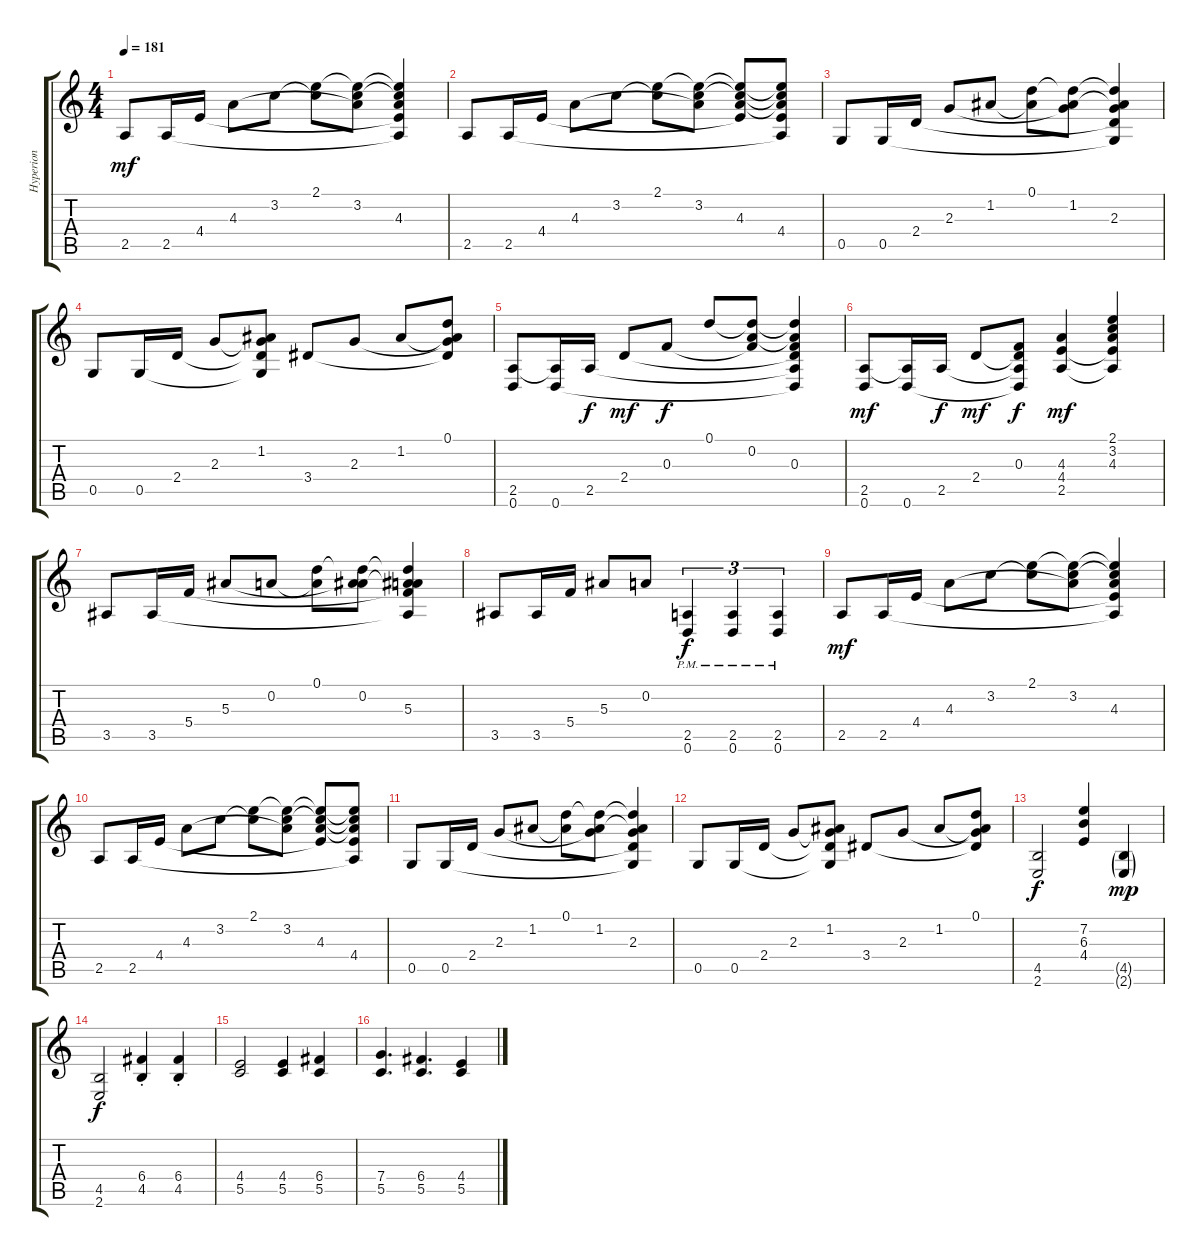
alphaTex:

\track ("Hyperion" "Hyperion") {instrument distortionguitar}
\staff {score tabs}
\tuning (D4 A3 F3 C3 G2 D2) {hide}
\ts (4 4)
\tempo 181
\clef g2
\ks c
2.5.8{dy mf} 2.5.16 4.4.16 4.3.8 3.2.8 (2.1 3.2{t}).8 (2.1{t} 3.2 4.3{t}).8 (2.1{t} 3.2{t} 4.3 4.4{t} 2.5{t}).4 |
2.5.8 2.5.16 4.4.16 4.3.8 3.2.8 (2.1 3.2{t}).8 (2.1{t} 3.2 4.3{t}).8 (2.1{t} 3.2{t} 4.3 4.4{t}).8 (2.1{t} 3.2{t} 4.3{t} 4.4 2.5{t}).8 |
0.5.8 0.5.16 2.4.16 2.3.8 1.2.8 (0.1 1.2{t}).8 (0.1{t} 1.2 2.3{t}).8 (0.1{t} 1.2{t} 2.3 2.4{t} 0.5{t}).4 |
0.5.8 0.5.16 2.4.16 2.3.8 (1.2 2.3{t} 2.4{t} 0.5{t}).8 3.4.8 2.3.8 1.2.8 (0.1 1.2{t} 2.3{t} 3.4{t}).8 |
(2.5 0.6).8 (2.5{t} 0.6).16 2.5.16{dy f} 2.4.8{dy mf} 0.3.8{dy f} 0.1.8 (0.1{t} 0.2 0.3{t}).8 (0.1{t} 0.2{t} 0.3 2.4{t} 2.5{t} 0.6{t}).4 |
(2.5 0.6).8{dy mf} (2.5{t} 0.6).16 2.5.16{dy f} 2.4.8{dy mf} (0.3 2.4{t} 2.5{t} 0.6{t}).8{dy f} (4.3 4.4 2.5).4{dy mf} (2.1 3.2 4.3 4.4{t} 2.5{t}).4 |
3.5.8 3.5.16 5.4.16 5.3.8 0.2.8 (0.1 0.2{t}).8 (0.1{t} 0.2 5.3{t}).8 (0.1{t} 0.2{t} 5.3 5.4{t} 3.5{t}).4 |
3.5.8 3.5.16 5.4.16 5.3.8 0.2.8 (2.5{pm} 0.6{pm}).4{tu (3 2) dy f} (2.5{pm} 0.6{pm}).4{tu (3 2)} (2.5{pm} 0.6{pm}).4{tu (3 2)} |
2.5.8{dy mf} 2.5.16 4.4.16 4.3.8 3.2.8 (2.1 3.2{t}).8 (2.1{t} 3.2 4.3{t}).8 (2.1{t} 3.2{t} 4.3 4.4{t} 2.5{t}).4 |
2.5.8 2.5.16 4.4.16 4.3.8 3.2.8 (2.1 3.2{t}).8 (2.1{t} 3.2 4.3{t}).8 (2.1{t} 3.2{t} 4.3 4.4{t}).8 (2.1{t} 3.2{t} 4.3{t} 4.4 2.5{t}).8 |
0.5.8 0.5.16 2.4.16 2.3.8 1.2.8 (0.1 1.2{t}).8 (0.1{t} 1.2 2.3{t}).8 (0.1{t} 1.2{t} 2.3 2.4{t} 0.5{t}).4 |
0.5.8 0.5.16 2.4.16 2.3.8 (1.2 2.3{t} 2.4{t} 0.5{t}).8 3.4.8 2.3.8 1.2.8 (0.1 1.2{t} 2.3{t} 3.4{t}).8 |
(4.5 2.6).2{dy f balance 15} (7.2 6.3 4.4).4 (4.5{g} 2.6{g}).4{dy mp} |
(4.5 2.6).2{dy f} (6.4{st} 4.5{st}).4 (6.4{st} 4.5{st}).4 |
(4.4 5.5).2 (4.4 5.5).4 (6.4 5.5).4 |
(7.4 5.5).4{d} (6.4 5.5).4{d} (4.4 5.5).4
